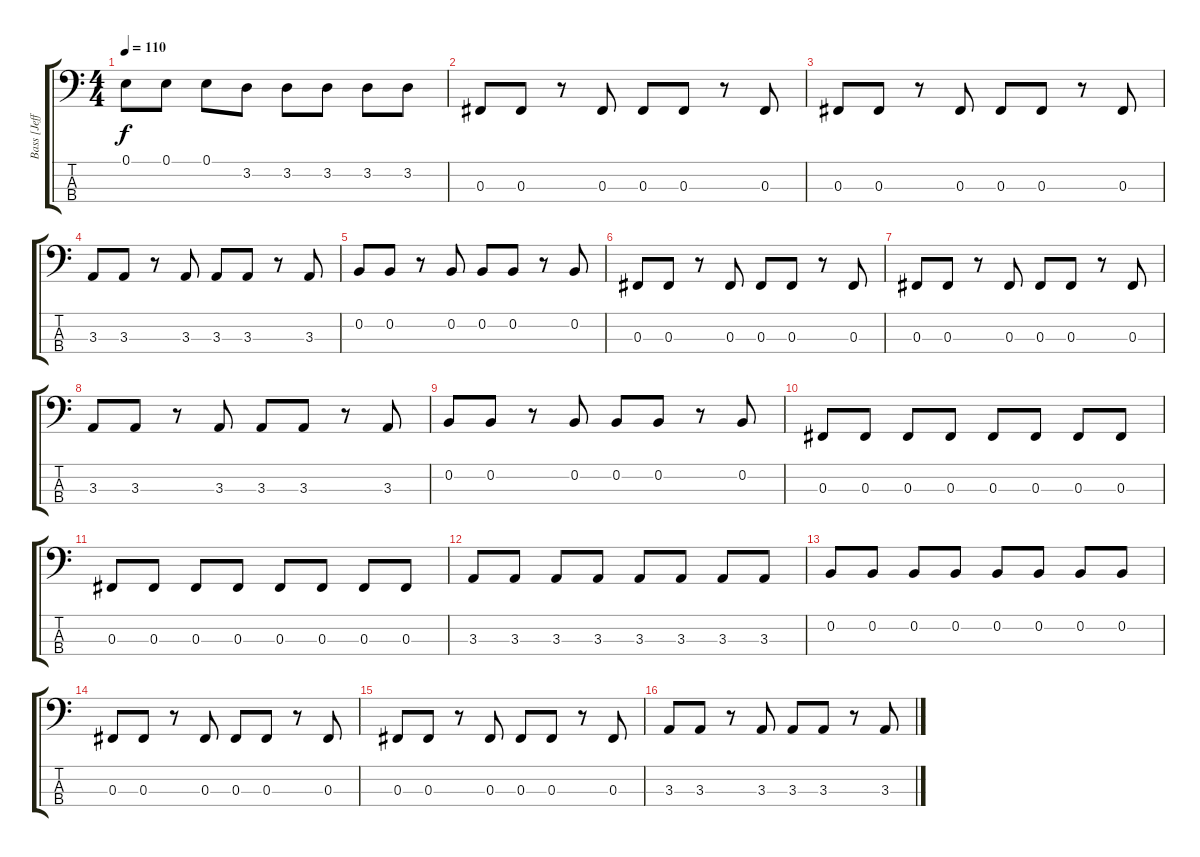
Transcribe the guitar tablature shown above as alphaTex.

\track ("Bass [Jeff Caxide]" "Bass [Jeff") {instrument electricbasspick}
\staff {score tabs}
\tuning (E2 B1 Gb1 Db1) {hide}
\ts (4 4)
\tempo 110
\clef f4
\ks c
0.1.8{dy f} 0.1.8 0.1.8 3.2.8 3.2.8 3.2.8 3.2.8 3.2.8 |
0.3.8 0.3.8 r.8 0.3.8 0.3.8 0.3.8 r.8 0.3.8 |
0.3.8 0.3.8 r.8 0.3.8 0.3.8 0.3.8 r.8 0.3.8 |
3.3.8 3.3.8 r.8 3.3.8 3.3.8 3.3.8 r.8 3.3.8 |
0.2.8 0.2.8 r.8 0.2.8 0.2.8 0.2.8 r.8 0.2.8 |
0.3.8 0.3.8 r.8 0.3.8 0.3.8 0.3.8 r.8 0.3.8 |
0.3.8 0.3.8 r.8 0.3.8 0.3.8 0.3.8 r.8 0.3.8 |
3.3.8 3.3.8 r.8 3.3.8 3.3.8 3.3.8 r.8 3.3.8 |
0.2.8 0.2.8 r.8 0.2.8 0.2.8 0.2.8 r.8 0.2.8 |
0.3.8 0.3.8 0.3.8 0.3.8 0.3.8 0.3.8 0.3.8 0.3.8 |
0.3.8 0.3.8 0.3.8 0.3.8 0.3.8 0.3.8 0.3.8 0.3.8 |
3.3.8 3.3.8 3.3.8 3.3.8 3.3.8 3.3.8 3.3.8 3.3.8 |
0.2.8 0.2.8 0.2.8 0.2.8 0.2.8 0.2.8 0.2.8 0.2.8 |
0.3.8 0.3.8 r.8 0.3.8 0.3.8 0.3.8 r.8 0.3.8 |
0.3.8 0.3.8 r.8 0.3.8 0.3.8 0.3.8 r.8 0.3.8 |
3.3.8 3.3.8 r.8 3.3.8 3.3.8 3.3.8 r.8 3.3.8
